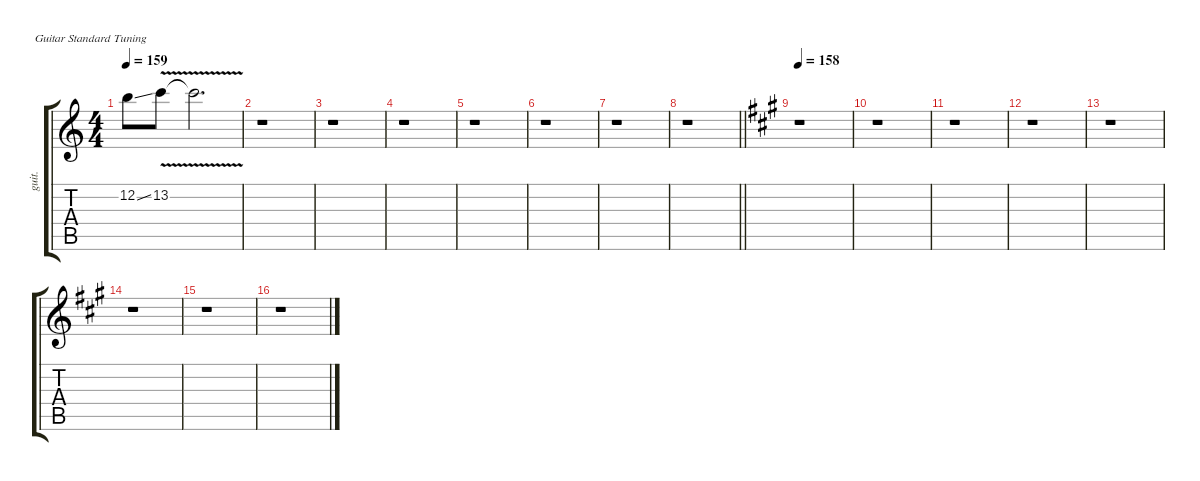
\defaultSystemsLayout 4
\hideDynamics
\bracketExtendMode groupsimilarinstruments
\otherSystemsTrackNameOrientation horizontal
\track ("Guitar 2" "guit.") {defaultSystemsLayout 4 instrument electricguitarjazz}
\staff {score tabs}
\tuning (E4 B3 G3 D3 A2 E2)
\ts (4 4)
\tempo 159
\clef g2
\ks aminor
12.2{ss}.8{dy f beam Down} 13.2{v}.8{beam Down} 13.2{v t}.2{d beam Down} |
r.1{beam Down} |
r.1{beam Down} |
r.1{beam Down} |
r.1{beam Down} |
r.1{beam Down} |
r.1{beam Down} |
\barLineRight lightlight
r.1{beam Down} |
\tempo 158
\ks f#minor
r.1{beam Down} |
r.1{beam Down} |
r.1{beam Down} |
r.1{beam Down} |
r.1{beam Down} |
r.1{beam Down} |
r.1{beam Down} |
r.1{beam Down}
